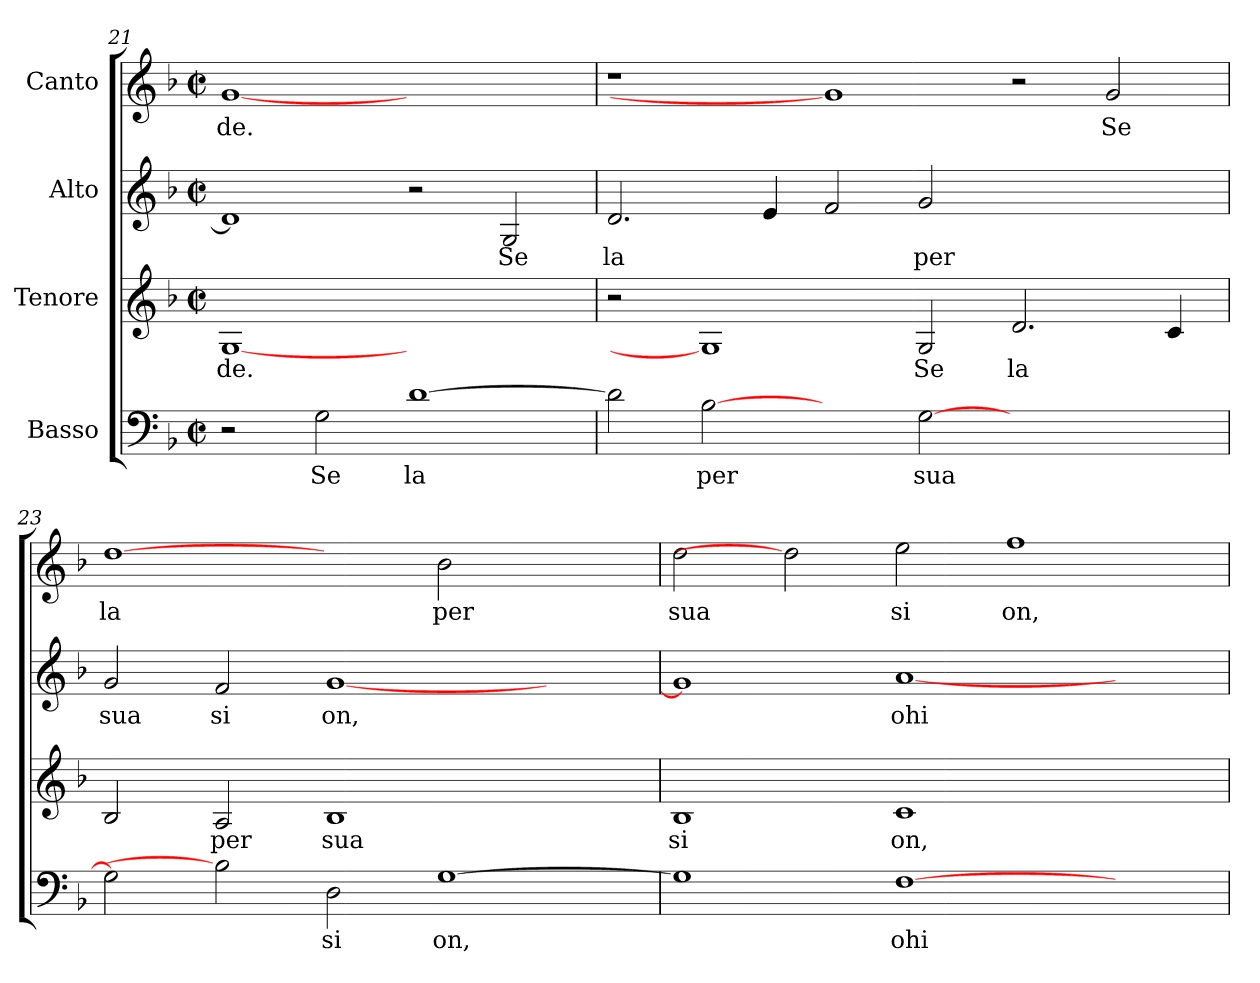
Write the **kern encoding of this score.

**kern	**text	**kern	**text	**kern	**text	**kern	**text
*part4	*part4	*part3	*part3	*part2	*part2	*part1	*part1
*staff4	*staff4	*staff3	*staff3	*staff2	*staff2	*staff1	*staff1
*I"Basso	*	*I"Tenore	*	*I"Alto	*	*I"Canto	*
*clefF4	*	*clefG2	*	*clefG2	*	*clefG2	*
*k[b-]	*	*k[b-]	*	*k[b-]	*	*k[b-]	*
*F:	*	*F:	*	*F:	*	*F:	*
*M2/2	*	*M2/2	*	*M2/2	*	*M2/2	*
*met(c|)	*	*met(c|)	*	*met(c|)	*	*met(c|)	*
=21	=21	=21	=21	=21	=21	=21	=21
!	!	!	!LO:LY:b:cj	!	!LO:LY:b:cj	!	!LO:LY:a:cj
2r	.	[1G	de.	1d]	.	[1g	de.
!	!LO:LY:b:cj	!	!	!	!	!	!
2G\	Se	.	.	.	.	.	.
!	!LO:LY:b:cj	!	!	!	!	!	!
[>1d	la	1ryy	.	2r	.	1ryy	.
!	!	!	!	!	!LO:LY:b:cj	!	!
.	.	.	.	2G/	Se	.	.
=22	=22	=22	=22	=22	=22	=22	=22
!	!LO:LY:b:cj	!	!	!	!LO:LY:b:cj	!	!
2d\]	.	2r	.	2.d/	la	1r	.
!	!LO:LY:b:cj	!	!	!	!	!	!
[2B-	per	1G]	.	.	.	.	.
!	!	!	!	!	!LO:LY:b:cj	!	!
.	.	.	.	4e/	.	.	.
!	!	!	!	!	!LO:LY:b:cj	!	!
2ryy	.	.	.	2f/	.	1g]	.
!	!LO:LY:b:cj	!	!LO:LY:b:cj	!	!LO:LY:b:cj	!	!
[>2G\	sua	2G/	Se	2g/	per	.	.
!	!	!	!LO:LY:b:cj	!	!	!	!
1ryy	.	2.d/	la	1ryy	.	2r	.
!	!	!	!	!	!	!	!LO:LY:a:cj
.	.	.	.	.	.	2g/	Se
!	!	!	!LO:LY:b:cj	!	!	!	!
.	.	4c/	.	.	.	.	.
=23	=23	=23	=23	=23	=23	=23	=23
!	!LO:LY:b:cj	!	!LO:LY:b:cj	!	!LO:LY:b:cj	!	!LO:LY:a:cj
2G\]	.	2B-/	.	2g/	sua	[1dd	la
!	!	!	!LO:LY:b:cj	!	!LO:LY:b:cj	!	!
2B-]	.	2A/	per	2f/	si	.	.
!	!LO:LY:b:cj	!	!LO:LY:b:cj	!	!LO:LY:b:cj	!	!
2D\	si	1B-	sua	[<1g	on,	2ryy	.
!	!LO:LY:b:cj	!	!	!	!	!	!LO:LY:a:cj
[>1G	on,	.	.	.	.	2b-\	per
.	.	2ryy	.	2ryy	.	2ryy	.
=24	=24	=24	=24	=24	=24	=24	=24
!	!LO:LY:b:cj	!	!LO:LY:b:cj	!	!LO:LY:b:cj	!	!LO:LY:a:cj
1G]	.	1B-	si	1g]	.	2dd\	sua
.	.	.	.	.	.	2dd]	.
!	!LO:LY:b:cj	!	!LO:LY:b:cj	!	!LO:LY:b:cj	!	!LO:LY:a:cj
[>1F	ohi	1c	on,	[<1a	ohi	2ee\	si
!	!	!	!	!	!	!	!LO:LY:a:cj
.	.	.	.	.	.	1ff	on,
2ryy	.	2ryy	.	2ryy	.	.	.
=	=	=	=	=	=	=	=
*-	*-	*-	*-	*-	*-	*-	*-
